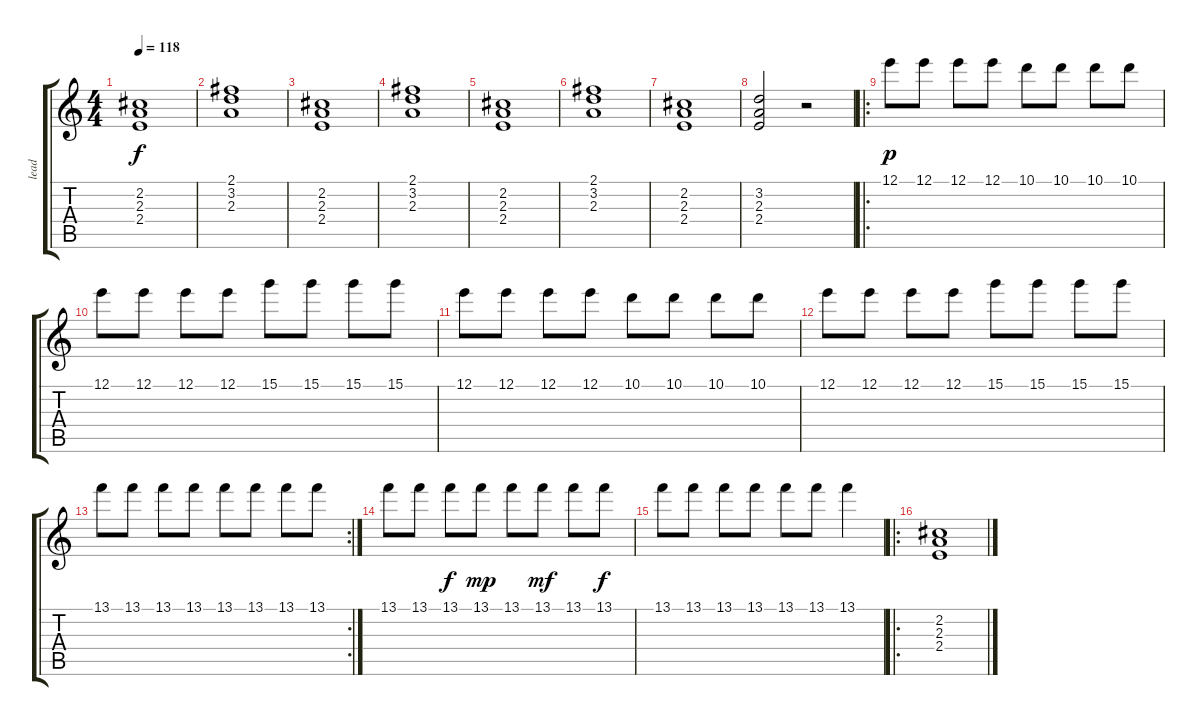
\track ("lead" "lead") {instrument distortionguitar}
\staff {score tabs}
\tuning (E4 B3 G3 D3 A2 E2) {hide}
\ts (4 4)
\tempo 118
\clef g2
\ks c
(2.2 2.3 2.4).1{dy f} |
(2.1 3.2 2.3).1 |
(2.2 2.3 2.4).1 |
(2.1 3.2 2.3).1 |
(2.2 2.3 2.4).1 |
(2.1 3.2 2.3).1 |
(2.2 2.3 2.4).1 |
(3.2 2.3 2.4).2 r.2 |
\ro
12.1.8{dy p} 12.1.8 12.1.8 12.1.8 10.1.8 10.1.8 10.1.8 10.1.8 |
12.1.8 12.1.8 12.1.8 12.1.8 15.1.8 15.1.8 15.1.8 15.1.8 |
12.1.8 12.1.8 12.1.8 12.1.8 10.1.8 10.1.8 10.1.8 10.1.8 |
12.1.8 12.1.8 12.1.8 12.1.8 15.1.8 15.1.8 15.1.8 15.1.8 |
\rc 2
13.1.8 13.1.8 13.1.8 13.1.8 13.1.8 13.1.8 13.1.8 13.1.8 |
13.1.8 13.1.8 13.1.8{dy f} 13.1.8{dy mp} 13.1.8 13.1.8{dy mf} 13.1.8 13.1.8{dy f} |
13.1.8 13.1.8 13.1.8 13.1.8 13.1.8 13.1.8 13.1.4 |
\ro
(2.2 2.3 2.4).1
